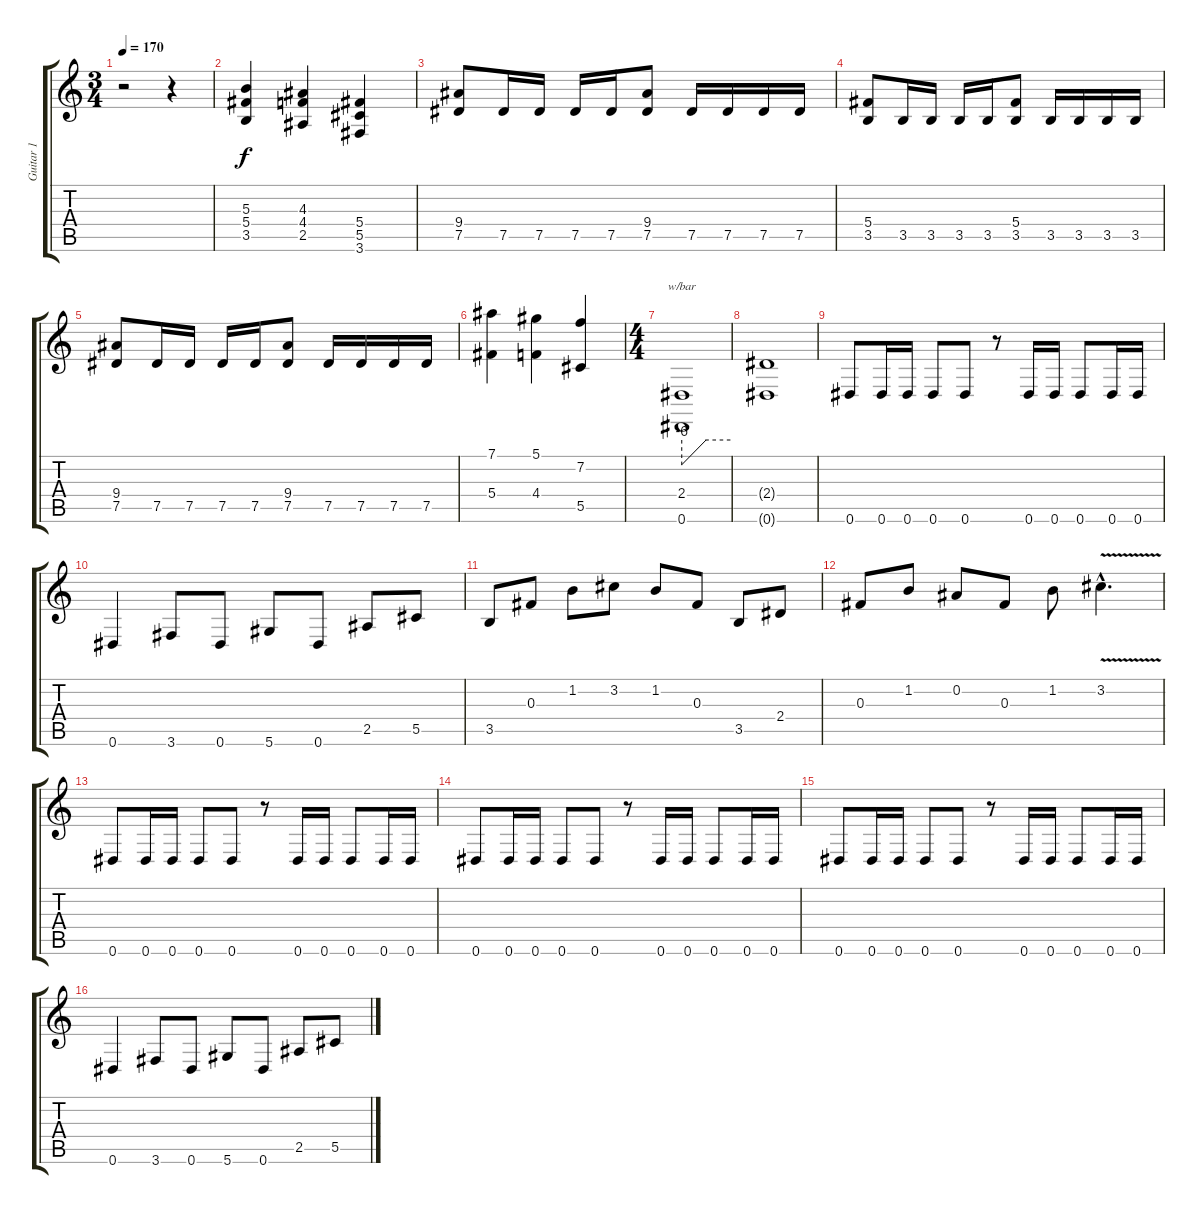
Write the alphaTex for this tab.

\track ("Guitar 1" "Guitar 1") {instrument overdrivenguitar}
\staff {score tabs}
\tuning (Eb4 Bb3 Gb3 Db3 Ab2 Eb2) {hide}
\ts (3 4)
\tempo 170
\clef g2
\ks c
r.2{dy f} r.4 |
(5.3 5.4 3.5).4 (4.3 4.4 2.5).4 (5.4 5.5 3.6).4 |
(9.4 7.5).8 7.5.16 7.5.16 7.5.16 7.5.16 (9.4 7.5).8 7.5.16 7.5.16 7.5.16 7.5.16 |
(5.4 3.5).8 3.5.16 3.5.16 3.5.16 3.5.16 (5.4 3.5).8 3.5.16 3.5.16 3.5.16 3.5.16 |
(9.4 7.5).8 7.5.16 7.5.16 7.5.16 7.5.16 (9.4 7.5).8 7.5.16 7.5.16 7.5.16 7.5.16 |
(7.1 5.4).4 (5.1 4.4).4 (7.2 5.5).4 |
\ts (4 4)
\section ("" "")
(2.4 0.6).1{tbe (custom default 0 -24 30 0 60 0)} |
(2.4{t} 0.6{t}).1 |
0.6.8 0.6.16 0.6.16 0.6.8 0.6.8 r.8 0.6.16 0.6.16 0.6.8 0.6.16 0.6.16 |
0.6.4 3.6.8 0.6.8 5.6.8 0.6.8 2.5.8 5.5.8 |
3.5.8 0.3.8 1.2.8 3.2.8 1.2.8 0.3.8 3.5.8 2.4.8 |
0.3.8 1.2.8 0.2.8 0.3.8 1.2.8 3.2{v hac}.4{d} |
0.6.8 0.6.16 0.6.16 0.6.8 0.6.8 r.8 0.6.16 0.6.16 0.6.8 0.6.16 0.6.16 |
0.6.8 0.6.16 0.6.16 0.6.8 0.6.8 r.8 0.6.16 0.6.16 0.6.8 0.6.16 0.6.16 |
0.6.8 0.6.16 0.6.16 0.6.8 0.6.8 r.8 0.6.16 0.6.16 0.6.8 0.6.16 0.6.16 |
0.6.4 3.6.8 0.6.8 5.6.8 0.6.8 2.5.8 5.5.8
